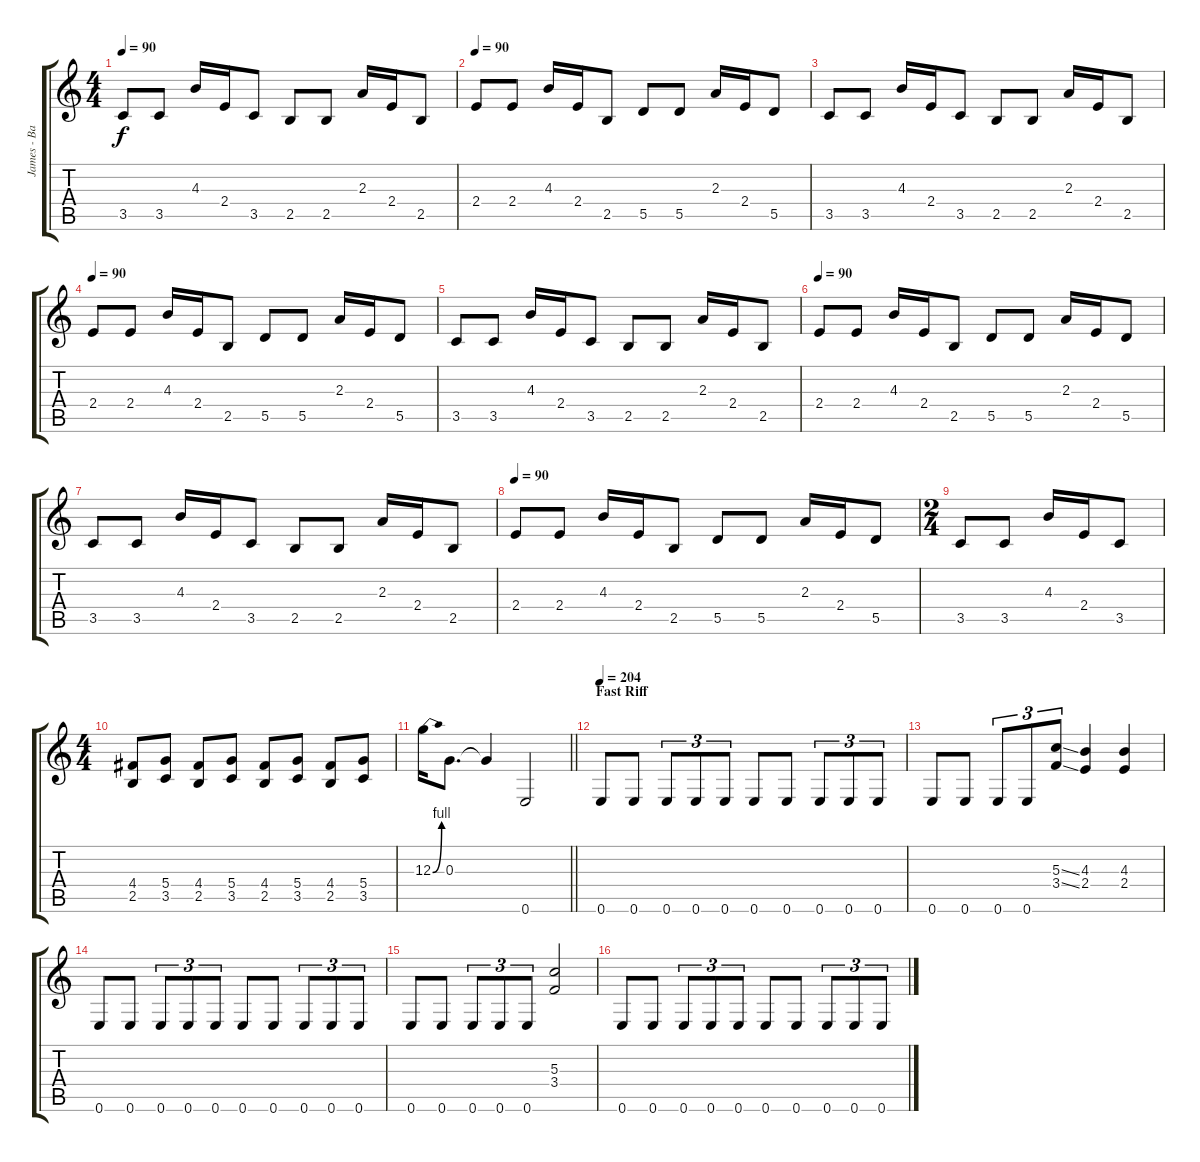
\track ("James - Back Guitar" "James - Ba") {solo instrument overdrivenguitar}
\staff {score tabs}
\tuning (E4 B3 G3 D3 A2 E2) {hide}
\ts (4 4)
\tempo 90
\clef g2
\ks c
3.5.8{dy f} 3.5.8 4.3.16 2.4.16 3.5.8 2.5.8 2.5.8 2.3.16 2.4.16 2.5.8 |
\tempo 90
2.4.8 2.4.8 4.3.16 2.4.16 2.5.8 5.5.8 5.5.8 2.3.16 2.4.16 5.5.8 |
3.5.8 3.5.8 4.3.16 2.4.16 3.5.8 2.5.8 2.5.8 2.3.16 2.4.16 2.5.8 |
\tempo 90
2.4.8 2.4.8 4.3.16 2.4.16 2.5.8 5.5.8 5.5.8 2.3.16 2.4.16 5.5.8 |
3.5.8 3.5.8 4.3.16 2.4.16 3.5.8 2.5.8 2.5.8 2.3.16 2.4.16 2.5.8 |
\tempo 90
2.4.8 2.4.8 4.3.16 2.4.16 2.5.8 5.5.8 5.5.8 2.3.16 2.4.16 5.5.8 |
3.5.8 3.5.8 4.3.16 2.4.16 3.5.8 2.5.8 2.5.8 2.3.16 2.4.16 2.5.8 |
\tempo 90
2.4.8 2.4.8 4.3.16 2.4.16 2.5.8 5.5.8 5.5.8 2.3.16 2.4.16 5.5.8 |
\ts (2 4)
3.5.8 3.5.8 4.3.16 2.4.16 3.5.8 |
\ts (4 4)
(4.4 2.5).8{volume 11 balance 12} (5.4 3.5).8 (4.4 2.5).8 (5.4 3.5).8 (4.4 2.5).8 (5.4 3.5).8 (4.4 2.5).8 (5.4 3.5).8 |
\barLineRight lightlight
12.3{be (bend 0 0 60 4)}.16 0.3.8{d} 0.3{t}.4 0.6.2 |
\section ("" "Fast Riff")
\tempo 204
0.6.8 0.6.8 0.6.8{tu (3 2)} 0.6.8{tu (3 2)} 0.6.8{tu (3 2)} 0.6.8 0.6.8 0.6.8{tu (3 2)} 0.6.8{tu (3 2)} 0.6.8{tu (3 2)} |
0.6.8 0.6.8 0.6.8{tu (3 2)} 0.6.8{tu (3 2)} (5.3{ss} 3.4{ss}).8{tu (3 2)} (4.3 2.4).4 (4.3 2.4).4 |
0.6.8 0.6.8 0.6.8{tu (3 2)} 0.6.8{tu (3 2)} 0.6.8{tu (3 2)} 0.6.8 0.6.8 0.6.8{tu (3 2)} 0.6.8{tu (3 2)} 0.6.8{tu (3 2)} |
0.6.8 0.6.8 0.6.8{tu (3 2)} 0.6.8{tu (3 2)} 0.6.8{tu (3 2)} (5.3 3.4).2 |
0.6.8 0.6.8 0.6.8{tu (3 2)} 0.6.8{tu (3 2)} 0.6.8{tu (3 2)} 0.6.8 0.6.8 0.6.8{tu (3 2)} 0.6.8{tu (3 2)} 0.6.8{tu (3 2)}
